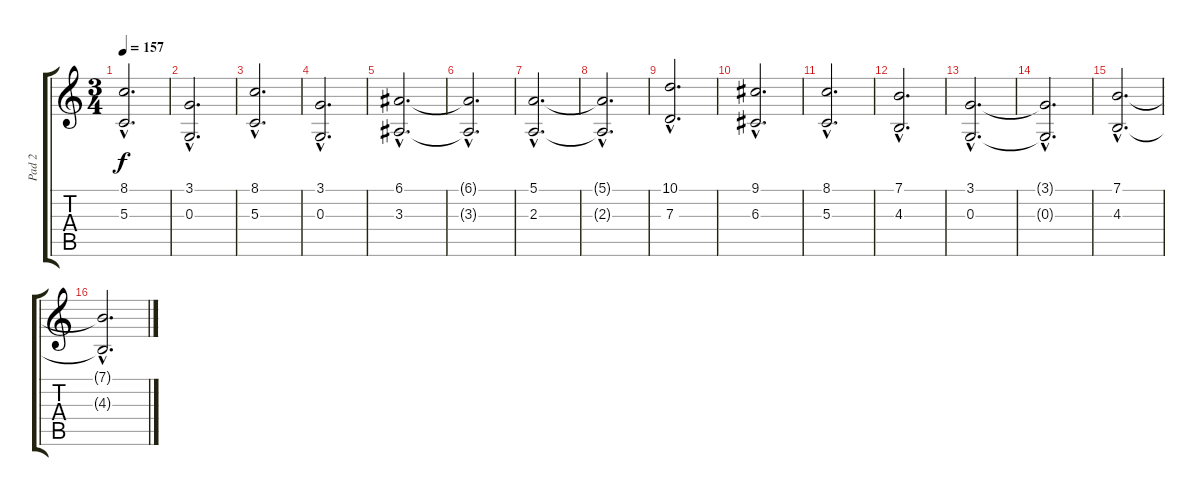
\track ("Pad 2" "Pad 2") {instrument pad2warm}
\staff {score tabs}
\tuning (E4 B3 G3 D3 A2 E2) {hide}
\ts (3 4)
\tempo 157
\clef g2
\ks c
(8.1{hac} 5.3{hac}).2{d dy f} |
(3.1{hac} 0.3{hac}).2{d} |
(8.1{hac} 5.3{hac}).2{d} |
(3.1{hac} 0.3{hac}).2{d} |
(6.1{hac} 3.3{hac}).2{d} |
(6.1{hac t} 3.3{hac t}).2{d} |
(5.1{hac} 2.3{hac}).2{d} |
(5.1{hac t} 2.3{hac t}).2{d} |
(10.1{hac} 7.3{hac}).2{d} |
(9.1{hac} 6.3{hac}).2{d} |
(8.1{hac} 5.3{hac}).2{d} |
(7.1{hac} 4.3{hac}).2{d} |
(3.1{hac} 0.3{hac}).2{d} |
(3.1{hac t} 0.3{hac t}).2{d} |
(7.1{hac} 4.3{hac}).2{d} |
(7.1{hac t} 4.3{hac t}).2{d}
